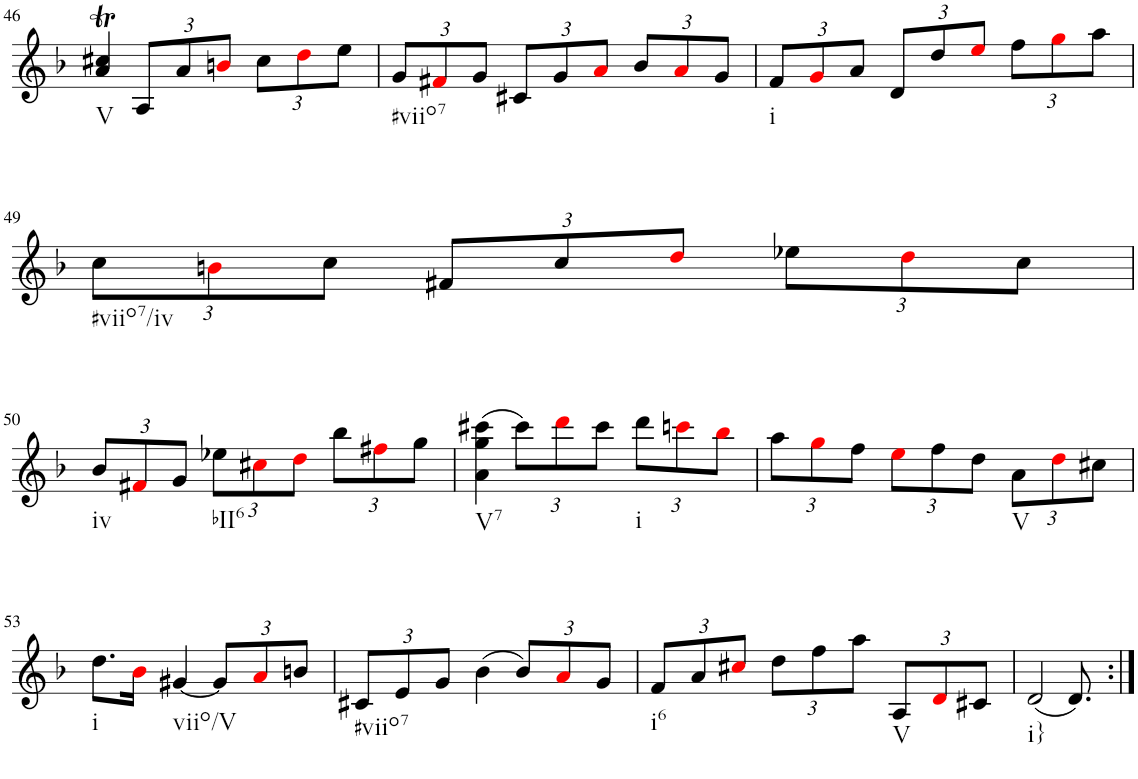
**kern
*part1
*staff1
*I"Violin
*I'Vln.
!!LO:PB:g=z
*clefG2
*k[b-]
*M3/4
=46
!LO:TX:b:t=V
4a/T 4cc#X/T
*Xbrackettup
12A/L
12a/
12bni/J
12cc#\L
12ddi\
12ee\J
=47
!LO:TX:b:t=#viio7
12g/L
12f#Xi/
12g/J
12c#X/L
12g/
12ai/J
12b-/L
12ai/
12g/J
=48
!LO:TX:b:t=i
12f/L
12gi/
12a/J
12d/L
12dd/
12eei/J
12ff\L
12ggi\
12aa\J
!!LO:LB:g=z
=49
!LO:TX:b:t=#viio7/iv
12cc\L
12bni\
12cc\J
12f#X/L
12cc/
12ddi/J
12ee-X\L
12ddi\
12cc\J
!!LO:LB:g=z
=50
!LO:TX:b:t=iv
12b-/L
12f#Xi/
12g/J
!LO:TX:b:t=bII6
12ee-X\L
12cc#Xi\
12ddi\J
12bb-\L
12ff#Xi\
12gg\J
=51
!LO:TX:b:t=V7
(4a\ 4gg\ 4ccc#X\
12ccc#\L)
12dddi\
12ccc#\J
!LO:TX:b:t=i
12ddd\L
12cccni\
12bb-i\J
=52
12aa\L
12ggi\
12ff\J
12eei\L
12ff\
12dd\J
!LO:TX:b:t=V
12a\L
12ddi\
12cc#X\J
!!LO:LB:g=z
=53
!LO:TX:b:t=i
8.dd\L
16b-i\Jk
!LO:TX:b:t=viio/V
[4g#X/
12g#/L]
12ai/
12bn/J
=54
!LO:TX:b:t=#viio7
12c#X/L
12e/
12g/J
(4b-\
12b-/L)
12ai/
12g/J
=55
!LO:TX:b:t=i6
12f/L
12a/
12cc#Xi/J
12dd\L
12ff\
12aa\J
!LO:TX:b:t=V
12A/L
12di/
12c#X/J
=56
!LO:TX:b:t=i}
(2d/
8.d/)
=:|!
*-
